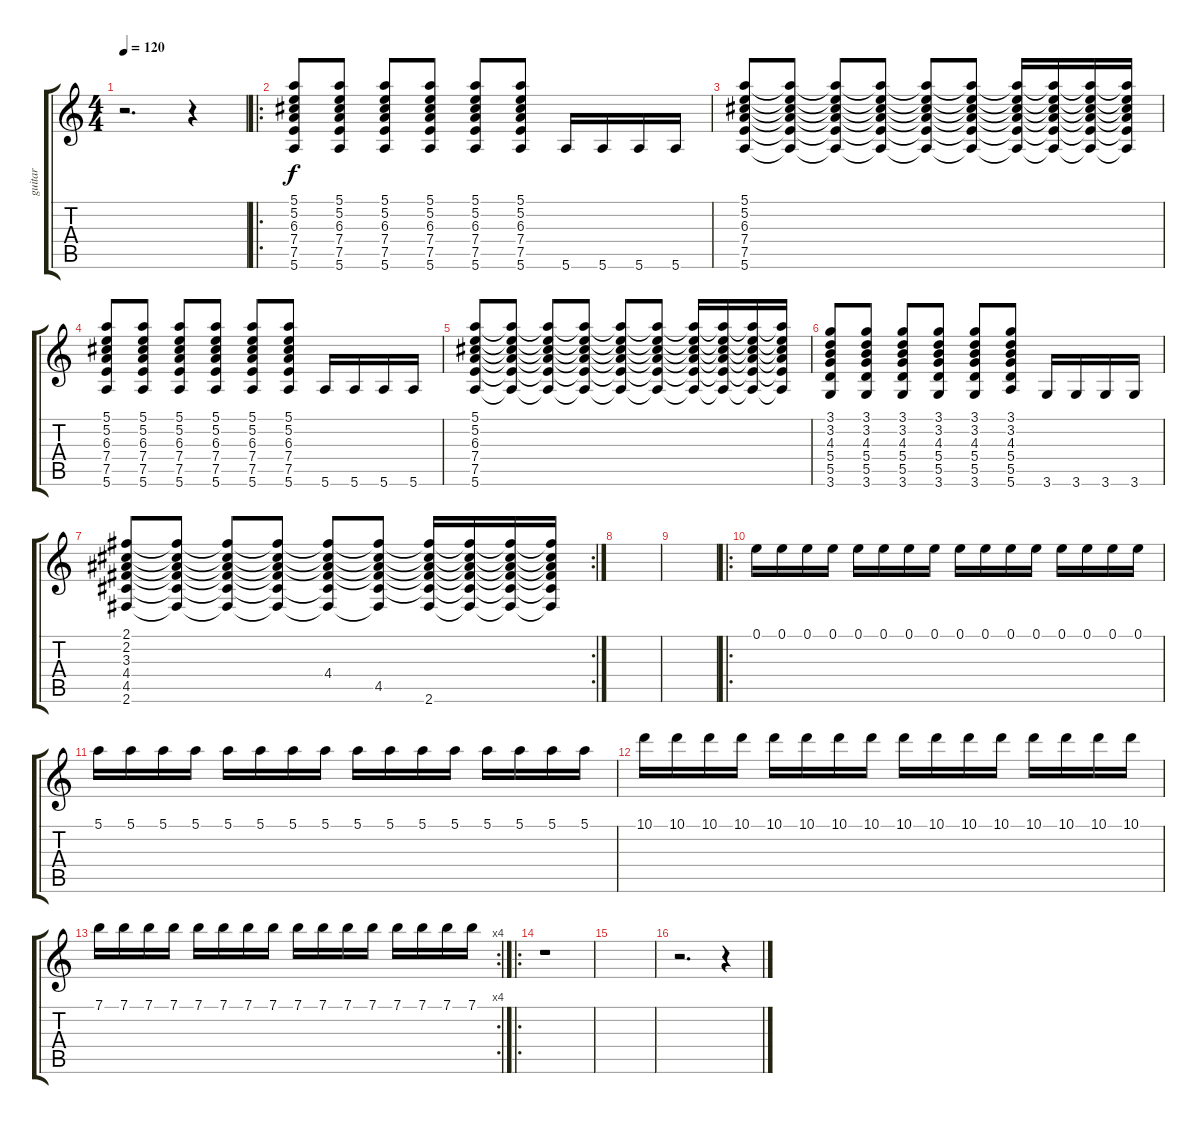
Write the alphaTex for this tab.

\track ("guitar" "guitar") {instrument overdrivenguitar}
\staff {score tabs}
\tuning (E4 B3 G3 D3 A2 E2) {hide}
\ts (4 4)
\tempo 120
\clef g2
\ks c
r.2{d dy f} r.4 |
\ro
(5.1 5.2 6.3 7.4 7.5 5.6).8{volume 13 balance 0 instrument overdrivenguitar} (5.1 5.2 6.3 7.4 7.5 5.6).8 (5.1 5.2 6.3 7.4 7.5 5.6).8 (5.1 5.2 6.3 7.4 7.5 5.6).8 (5.1 5.2 6.3 7.4 7.5 5.6).8 (5.1 5.2 6.3 7.4 7.5 5.6).8 5.6.16 5.6.16 5.6.16 5.6.16 |
(5.1 5.2 6.3 7.4 7.5 5.6).8 (5.1{t} 5.2{t} 6.3{t} 7.4{t} 7.5{t} 5.6{t}).8 (5.1{t} 5.2{t} 6.3{t} 7.4{t} 7.5{t} 5.6{t}).8 (5.1{t} 5.2{t} 6.3{t} 7.4{t} 7.5{t} 5.6{t}).8 (5.1{t} 5.2{t} 6.3{t} 7.4{t} 7.5{t} 5.6{t}).8 (5.1{t} 5.2{t} 6.3{t} 7.4{t} 7.5{t} 5.6{t}).8 (5.1{t} 5.2{t} 6.3{t} 7.4{t} 7.5{t} 5.6{t}).16 (5.1{t} 5.2{t} 6.3{t} 7.4{t} 7.5{t} 5.6{t}).16 (5.1{t} 5.2{t} 6.3{t} 7.4{t} 7.5{t} 5.6{t}).16 (5.1{t} 5.2{t} 6.3{t} 7.4{t} 7.5{t} 5.6{t}).16 |
(5.1 5.2 6.3 7.4 7.5 5.6).8 (5.1 5.2 6.3 7.4 7.5 5.6).8 (5.1 5.2 6.3 7.4 7.5 5.6).8 (5.1 5.2 6.3 7.4 7.5 5.6).8 (5.1 5.2 6.3 7.4 7.5 5.6).8 (5.1 5.2 6.3 7.4 7.5 5.6).8 5.6.16 5.6.16 5.6.16 5.6.16 |
(5.1 5.2 6.3 7.4 7.5 5.6).8 (5.1{t} 5.2{t} 6.3{t} 7.4{t} 7.5{t} 5.6{t}).8 (5.1{t} 5.2{t} 6.3{t} 7.4{t} 7.5{t} 5.6{t}).8 (5.1{t} 5.2{t} 6.3{t} 7.4{t} 7.5{t} 5.6{t}).8 (5.1{t} 5.2{t} 6.3{t} 7.4{t} 7.5{t} 5.6{t}).8 (5.1{t} 5.2{t} 6.3{t} 7.4{t} 7.5{t} 5.6{t}).8 (5.1{t} 5.2{t} 6.3{t} 7.4{t} 7.5{t} 5.6{t}).16 (5.1{t} 5.2{t} 6.3{t} 7.4{t} 7.5{t} 5.6{t}).16 (5.1{t} 5.2{t} 6.3{t} 7.4{t} 7.5{t} 5.6{t}).16 (5.1{t} 5.2{t} 6.3{t} 7.4{t} 7.5{t} 5.6{t}).16 |
(3.1 3.2 4.3 5.4 5.5 3.6).8 (3.1 3.2 4.3 5.4 5.5 3.6).8 (3.1 3.2 4.3 5.4 5.5 3.6).8 (3.1 3.2 4.3 5.4 5.5 3.6).8 (3.1 3.2 4.3 5.4 5.5 3.6).8 (3.1 3.2 4.3 5.4 5.5 5.6).8 3.6.16 3.6.16 3.6.16 3.6.16 |
\rc 2
(2.1 2.2 3.3 4.4 4.5 2.6).8 (2.1{t} 2.2{t} 3.3{t} 4.4{t} 4.5{t} 2.6{t}).8 (2.1{t} 2.2{t} 3.3{t} 4.4{t} 4.5{t} 2.6{t}).8 (2.1{t} 2.2{t} 3.3{t} 4.4{t} 4.5{t} 2.6{t}).8 (2.1{t} 2.2{t} 3.3{t} 4.4 4.5{t} 2.6{t}).8 (2.1{t} 2.2{t} 3.3{t} 4.4{t} 4.5 2.6{t}).8 (2.1{t} 2.2{t} 3.3{t} 4.4{t} 4.5{t} 2.6).16 (2.1{t} 2.2{t} 3.3{t} 4.4{t} 4.5{t} 2.6{t}).16 (2.1{t} 2.2{t} 3.3{t} 4.4{t} 4.5{t} 2.6{t}).16 (2.1{t} 2.2{t} 3.3{t} 4.4{t} 4.5{t} 2.6{t}).16 |
|
|
\ro
0.1.16{volume 14 balance 0} 0.1.16 0.1.16 0.1.16 0.1.16 0.1.16 0.1.16 0.1.16 0.1.16 0.1.16 0.1.16 0.1.16 0.1.16 0.1.16 0.1.16 0.1.16 |
5.1.16 5.1.16 5.1.16 5.1.16 5.1.16 5.1.16 5.1.16 5.1.16 5.1.16 5.1.16 5.1.16 5.1.16 5.1.16 5.1.16 5.1.16 5.1.16 |
10.1.16 10.1.16 10.1.16 10.1.16 10.1.16 10.1.16 10.1.16 10.1.16 10.1.16 10.1.16 10.1.16 10.1.16 10.1.16 10.1.16 10.1.16 10.1.16 |
\rc 4
7.1.16 7.1.16 7.1.16 7.1.16 7.1.16 7.1.16 7.1.16 7.1.16 7.1.16 7.1.16 7.1.16 7.1.16 7.1.16 7.1.16 7.1.16 7.1.16 |
\ro
r.1 |
|
r.2{d} r.4
